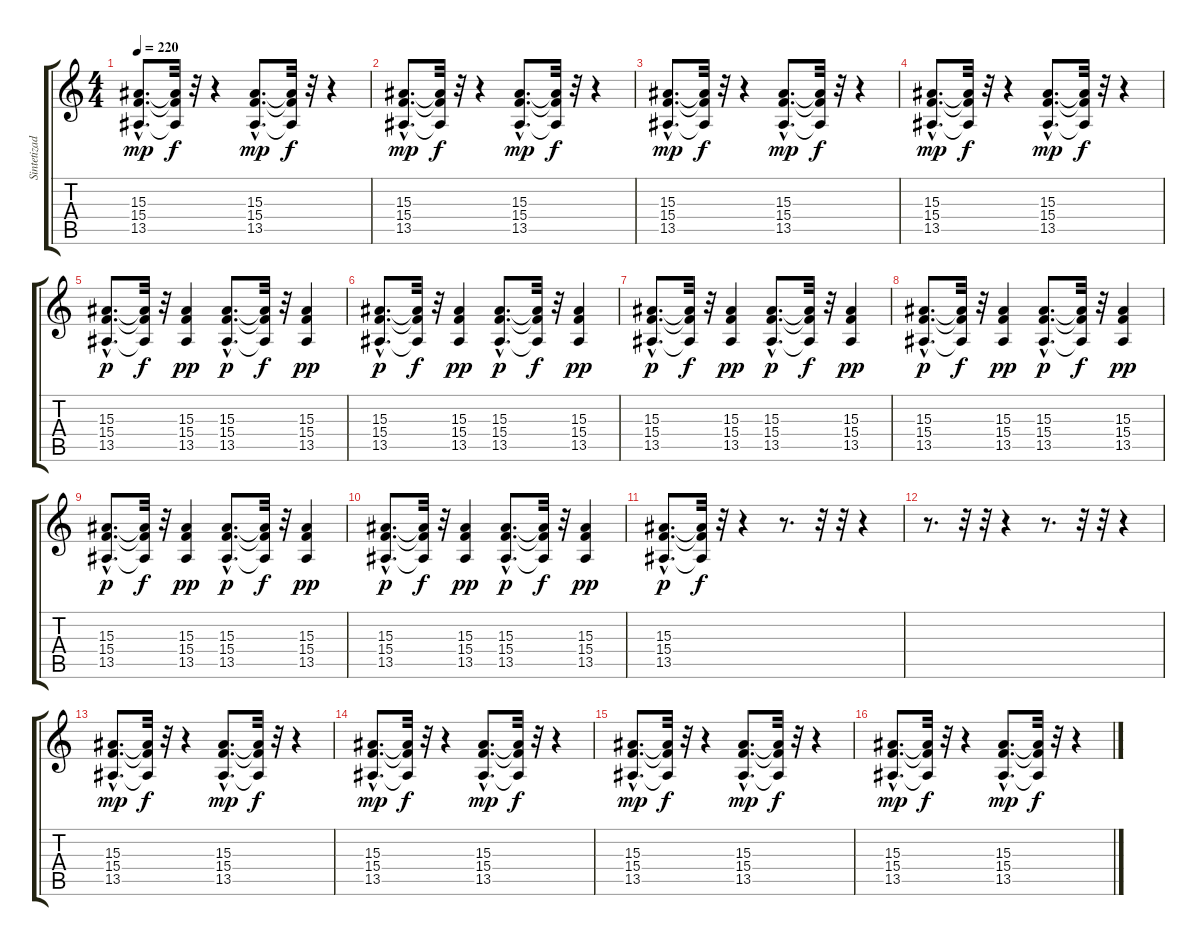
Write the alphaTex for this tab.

\track ("Sintetizador 1" "Sintetizad") {instrument synthstrings1}
\staff {score tabs}
\tuning (E4 B3 G3 D3 A2 E2) {hide}
\ts (4 4)
\tempo 220
\clef g2
\ks c
(15.3{hac} 15.4{hac} 13.5{hac}).8{d dy mp} (15.3{t} 15.4{t} 13.5{t}).32{dy f} r.32 r.4 (15.3{hac} 15.4{hac} 13.5{hac}).8{d dy mp} (15.3{t} 15.4{t} 13.5{t}).32{dy f} r.32 r.4 |
(15.3{hac} 15.4{hac} 13.5{hac}).8{d dy mp} (15.3{t} 15.4{t} 13.5{t}).32{dy f} r.32 r.4 (15.3{hac} 15.4{hac} 13.5{hac}).8{d dy mp} (15.3{t} 15.4{t} 13.5{t}).32{dy f} r.32 r.4 |
(15.3{hac} 15.4{hac} 13.5{hac}).8{d dy mp} (15.3{t} 15.4{t} 13.5{t}).32{dy f} r.32 r.4 (15.3{hac} 15.4{hac} 13.5{hac}).8{d dy mp} (15.3{t} 15.4{t} 13.5{t}).32{dy f} r.32 r.4 |
(15.3{hac} 15.4{hac} 13.5{hac}).8{d dy mp} (15.3{t} 15.4{t} 13.5{t}).32{dy f} r.32 r.4 (15.3{hac} 15.4{hac} 13.5{hac}).8{d dy mp} (15.3{t} 15.4{t} 13.5{t}).32{dy f} r.32 r.4 |
(15.3{hac} 15.4{hac} 13.5{hac}).8{d dy p} (15.3{t} 15.4{t} 13.5{t}).32{dy f} r.32 (15.3 15.4 13.5).4{dy pp} (15.3{hac} 15.4{hac} 13.5{hac}).8{d dy p} (15.3{t} 15.4{t} 13.5{t}).32{dy f} r.32 (15.3 15.4 13.5).4{dy pp} |
(15.3{hac} 15.4{hac} 13.5{hac}).8{d dy p} (15.3{t} 15.4{t} 13.5{t}).32{dy f} r.32 (15.3 15.4 13.5).4{dy pp} (15.3{hac} 15.4{hac} 13.5{hac}).8{d dy p} (15.3{t} 15.4{t} 13.5{t}).32{dy f} r.32 (15.3 15.4 13.5).4{dy pp} |
(15.3{hac} 15.4{hac} 13.5{hac}).8{d dy p} (15.3{t} 15.4{t} 13.5{t}).32{dy f} r.32 (15.3 15.4 13.5).4{dy pp} (15.3{hac} 15.4{hac} 13.5{hac}).8{d dy p} (15.3{t} 15.4{t} 13.5{t}).32{dy f} r.32 (15.3 15.4 13.5).4{dy pp} |
(15.3{hac} 15.4{hac} 13.5{hac}).8{d dy p} (15.3{t} 15.4{t} 13.5{t}).32{dy f} r.32 (15.3 15.4 13.5).4{dy pp} (15.3{hac} 15.4{hac} 13.5{hac}).8{d dy p} (15.3{t} 15.4{t} 13.5{t}).32{dy f} r.32 (15.3 15.4 13.5).4{dy pp} |
(15.3{hac} 15.4{hac} 13.5{hac}).8{d dy p} (15.3{t} 15.4{t} 13.5{t}).32{dy f} r.32 (15.3 15.4 13.5).4{dy pp} (15.3{hac} 15.4{hac} 13.5{hac}).8{d dy p} (15.3{t} 15.4{t} 13.5{t}).32{dy f} r.32 (15.3 15.4 13.5).4{dy pp} |
(15.3{hac} 15.4{hac} 13.5{hac}).8{d dy p} (15.3{t} 15.4{t} 13.5{t}).32{dy f} r.32 (15.3 15.4 13.5).4{dy pp} (15.3{hac} 15.4{hac} 13.5{hac}).8{d dy p} (15.3{t} 15.4{t} 13.5{t}).32{dy f} r.32 (15.3 15.4 13.5).4{dy pp} |
(15.3{hac} 15.4{hac} 13.5{hac}).8{d dy p} (15.3{t} 15.4{t} 13.5{t}).32{dy f} r.32 r.4 r.8{d} r.32 r.32 r.4 |
r.8{d} r.32 r.32 r.4 r.8{d} r.32 r.32 r.4 |
(15.3{hac} 15.4{hac} 13.5{hac}).8{d dy mp} (15.3{t} 15.4{t} 13.5{t}).32{dy f} r.32 r.4 (15.3{hac} 15.4{hac} 13.5{hac}).8{d dy mp} (15.3{t} 15.4{t} 13.5{t}).32{dy f} r.32 r.4 |
(15.3{hac} 15.4{hac} 13.5{hac}).8{d dy mp} (15.3{t} 15.4{t} 13.5{t}).32{dy f} r.32 r.4 (15.3{hac} 15.4{hac} 13.5{hac}).8{d dy mp} (15.3{t} 15.4{t} 13.5{t}).32{dy f} r.32 r.4 |
(15.3{hac} 15.4{hac} 13.5{hac}).8{d dy mp} (15.3{t} 15.4{t} 13.5{t}).32{dy f} r.32 r.4 (15.3{hac} 15.4{hac} 13.5{hac}).8{d dy mp} (15.3{t} 15.4{t} 13.5{t}).32{dy f} r.32 r.4 |
(15.3{hac} 15.4{hac} 13.5{hac}).8{d dy mp} (15.3{t} 15.4{t} 13.5{t}).32{dy f} r.32 r.4 (15.3{hac} 15.4{hac} 13.5{hac}).8{d dy mp} (15.3{t} 15.4{t} 13.5{t}).32{dy f} r.32 r.4
